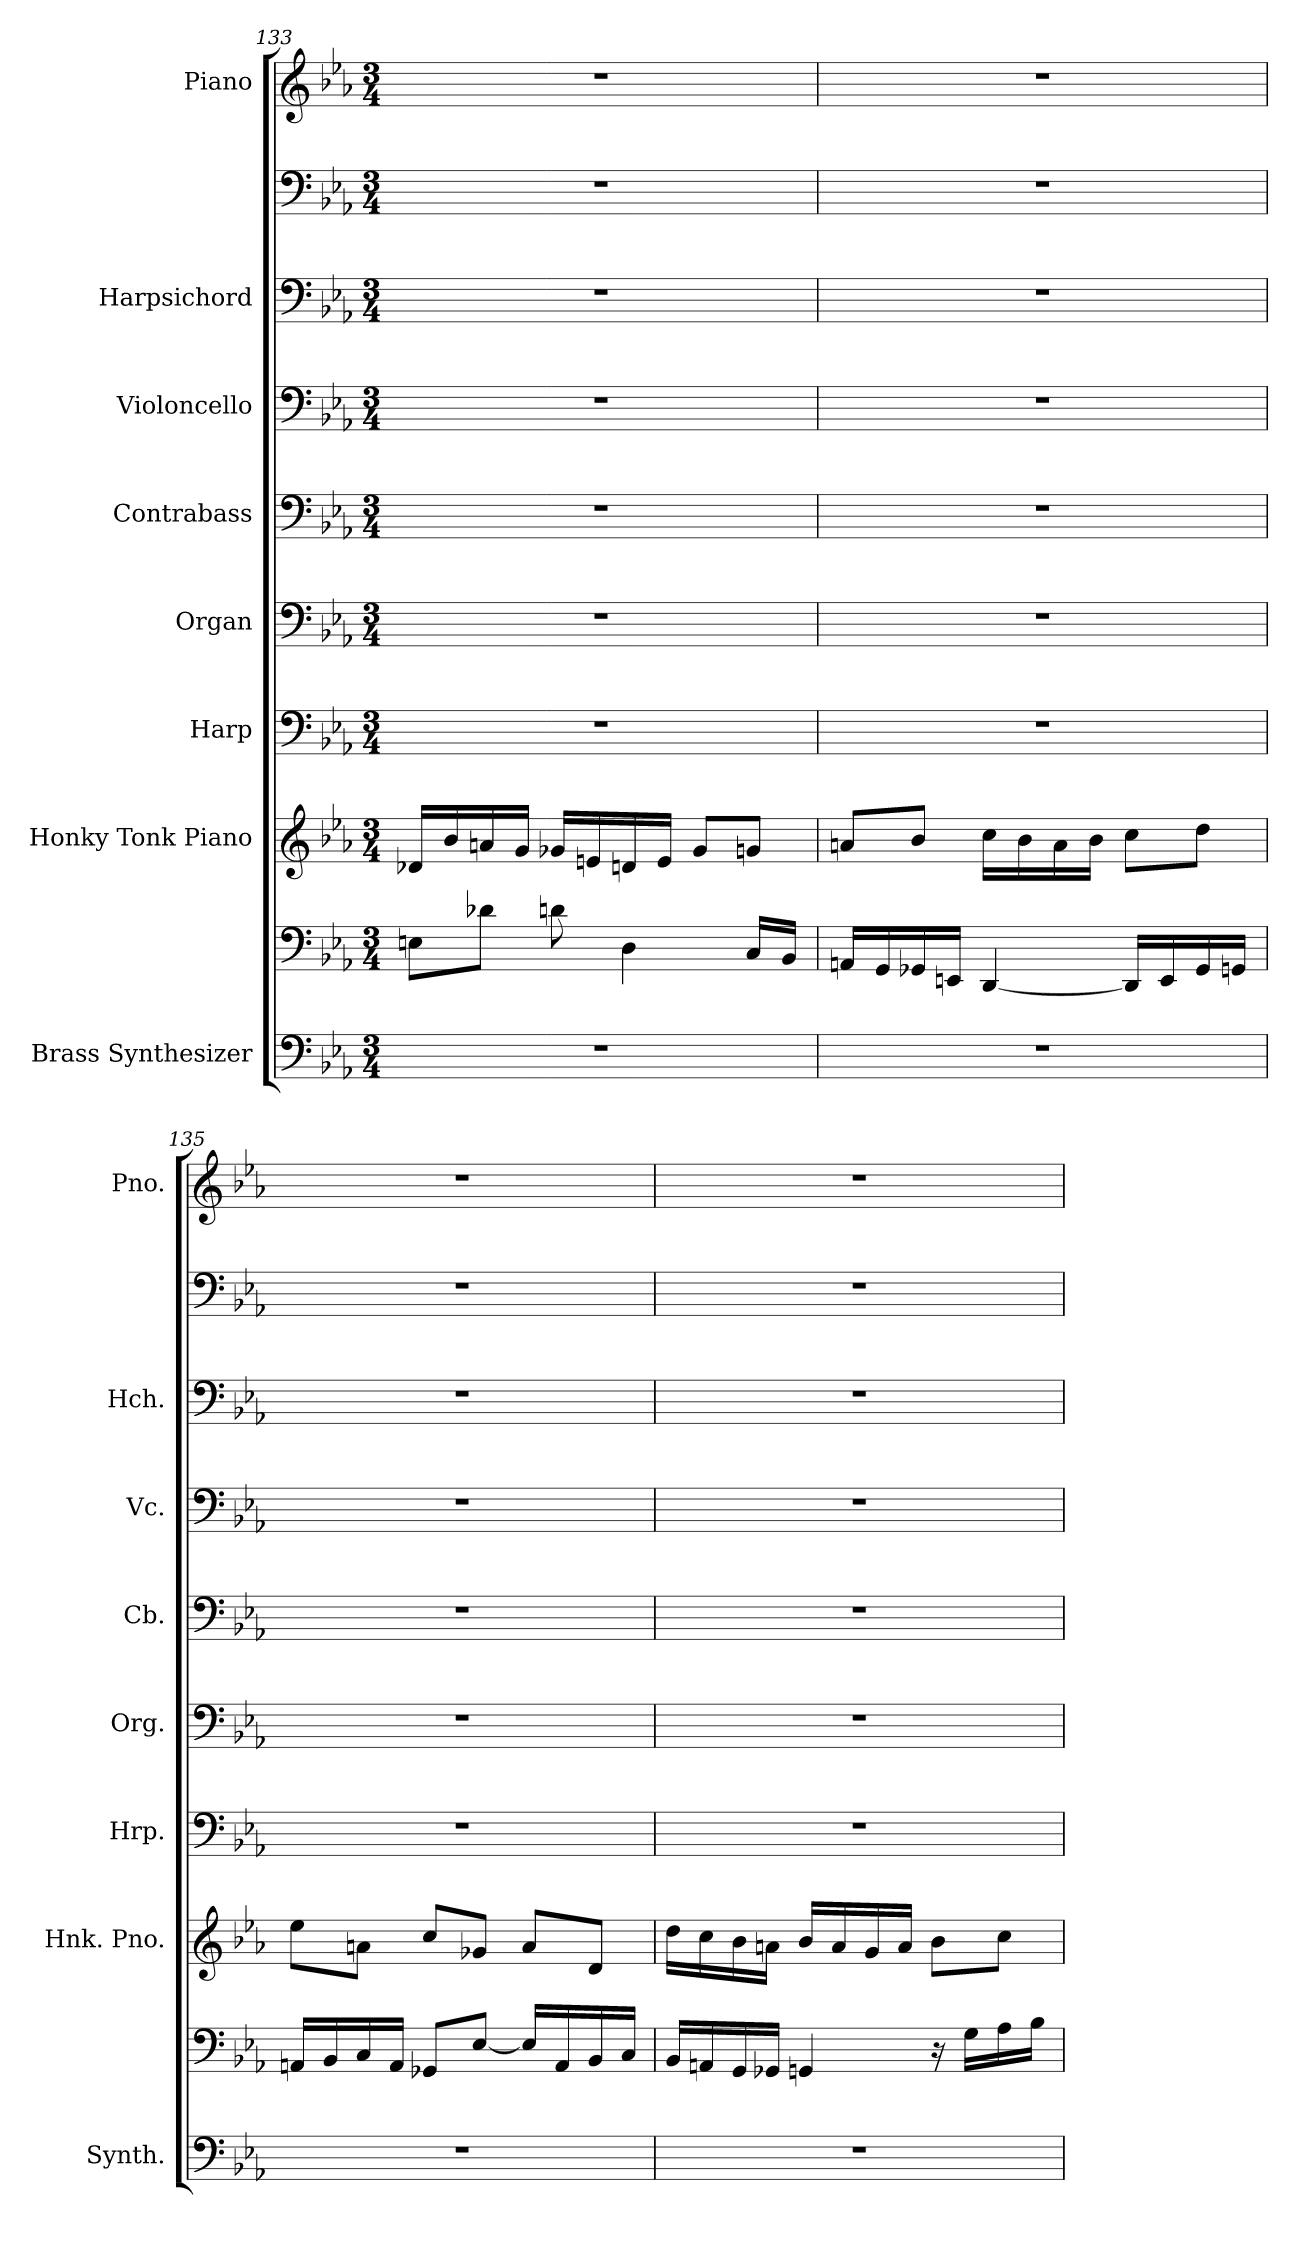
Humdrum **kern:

**kern	**kern	**kern	**kern	**kern	**kern	**kern	**kern	**kern	**kern
*part8	*part8	*part7	*part6	*part5	*part4	*part3	*part2	*part2	*part1
*staff10	*staff9	*staff8	*staff7	*staff6	*staff5	*staff4	*staff3	*staff2	*staff1
*I"Brass Synthesizer	*	*I"Honky Tonk Piano	*I"Harp	*I"Organ	*I"Contrabass	*I"Violoncello	*I"Harpsichord	*	*I"Piano
*I'Synth.	*	*I'Hnk. Pno.	*I'Hrp.	*I'Org.	*I'Cb.	*I'Vc.	*I'Hch.	*	*I'Pno.
*clefF4	*clefF4	*clefG2	*clefF4	*clefF4	*clefF4	*clefF4	*clefF4	*clefF4	*clefG2
*	*	*	*	*	*ITrd7c12	*	*	*	*
*k[b-e-a-]	*k[b-e-a-]	*k[b-e-a-]	*k[b-e-a-]	*k[b-e-a-]	*k[b-e-a-]	*k[b-e-a-]	*k[b-e-a-]	*k[b-e-a-]	*k[b-e-a-]
*M3/4	*M3/4	*M3/4	*M3/4	*M3/4	*M3/4	*M3/4	*M3/4	*M3/4	*M3/4
=133	=133	=133	=133	=133	=133	=133	=133	=133	=133
2.r	8En\L	16d-X/LL	2.r	2.r	2.r	2.r	2.r	2.r	2.r
.	.	16b-/	.	.	.	.	.	.	.
.	8d-X\J	16an/	.	.	.	.	.	.	.
.	.	16g/JJ	.	.	.	.	.	.	.
.	8dn\	16g-X/LL	.	.	.	.	.	.	.
.	.	16en/	.	.	.	.	.	.	.
.	4D\	16dn/	.	.	.	.	.	.	.
.	.	16e/JJ	.	.	.	.	.	.	.
.	.	8g-/L	.	.	.	.	.	.	.
.	16C/LL	8gn/J	.	.	.	.	.	.	.
.	16BB-/JJ	.	.	.	.	.	.	.	.
!!LO:PB:g=z
=134	=134	=134	=134	=134	=134	=134	=134	=134	=134
2.r	16AAn/LL	8an/L	2.r	2.r	2.r	2.r	2.r	2.r	2.r
.	16GG/	.	.	.	.	.	.	.	.
.	16GG-X/	8b-/J	.	.	.	.	.	.	.
.	16EEn/JJ	.	.	.	.	.	.	.	.
.	[4DD/	16cc\LL	.	.	.	.	.	.	.
.	.	16b-\	.	.	.	.	.	.	.
.	.	16a\	.	.	.	.	.	.	.
.	.	16b-\JJ	.	.	.	.	.	.	.
.	16DD/LL]	8cc\L	.	.	.	.	.	.	.
.	16EE/	.	.	.	.	.	.	.	.
.	16GG-/	8dd\J	.	.	.	.	.	.	.
.	16GGn/JJ	.	.	.	.	.	.	.	.
=135	=135	=135	=135	=135	=135	=135	=135	=135	=135
2.r	16AAn/LL	8ee-\L	2.r	2.r	2.r	2.r	2.r	2.r	2.r
.	16BB-/	.	.	.	.	.	.	.	.
.	16C/	8an\J	.	.	.	.	.	.	.
.	16AA/JJ	.	.	.	.	.	.	.	.
.	8GG-X/L	8cc/L	.	.	.	.	.	.	.
.	[8E-/J	8g-X/J	.	.	.	.	.	.	.
.	16E-/LL]	8a/L	.	.	.	.	.	.	.
.	16AA/	.	.	.	.	.	.	.	.
.	16BB-/	8d/J	.	.	.	.	.	.	.
.	16C/JJ	.	.	.	.	.	.	.	.
!!LO:PB:g=z
=136	=136	=136	=136	=136	=136	=136	=136	=136	=136
2.r	16BB-/LL	16dd\LL	2.r	2.r	2.r	2.r	2.r	2.r	2.r
.	16AAn/	16cc\	.	.	.	.	.	.	.
.	16GG/	16b-\	.	.	.	.	.	.	.
.	16GG-X/JJ	16an\JJ	.	.	.	.	.	.	.
.	4GGn/	16b-/LL	.	.	.	.	.	.	.
.	.	16a/	.	.	.	.	.	.	.
.	.	16g/	.	.	.	.	.	.	.
.	.	16a/JJ	.	.	.	.	.	.	.
.	16r	8b-\L	.	.	.	.	.	.	.
.	16G\LL	.	.	.	.	.	.	.	.
.	16A-\	8cc\J	.	.	.	.	.	.	.
.	16B-\JJ	.	.	.	.	.	.	.	.
=	=	=	=	=	=	=	=	=	=
*-	*-	*-	*-	*-	*-	*-	*-	*-	*-
